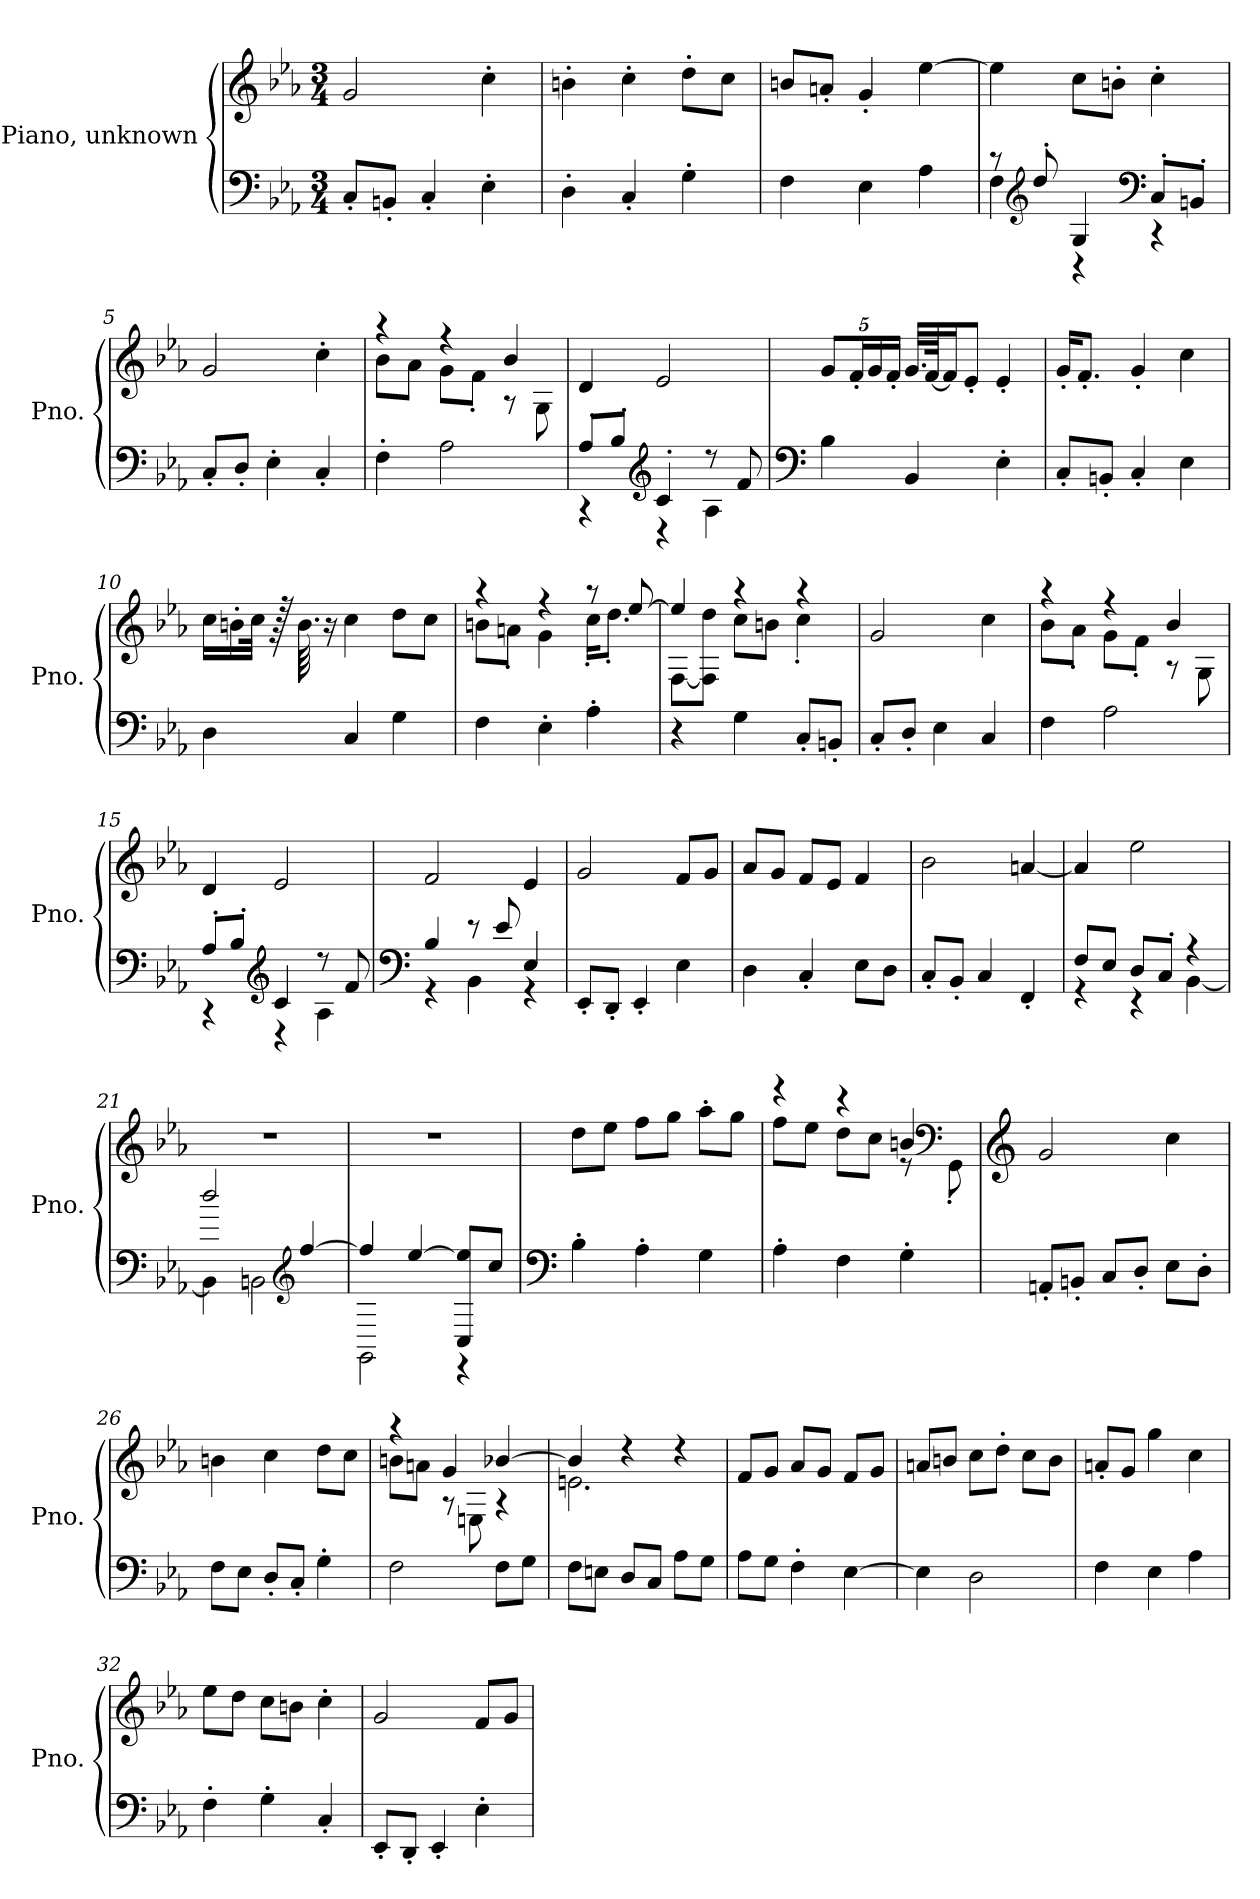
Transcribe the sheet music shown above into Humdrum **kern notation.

**kern	**kern
*part1	*part1
*staff2	*staff1
*I"Piano, unknown	*
*I'Pno.	*
*clefF4	*clefG2
*k[b-e-a-]	*k[b-e-a-]
*M3/4	*M3/4
*MM172	*MM172
=1	=1
8C'/L	2g/
8BBn'/J	.
4C'/	.
4E-'\	4cc'\
=2	=2
4D'\	4bn'\
4C'/	4cc'\
4G'\	8dd'\L
.	8cc\J
=3	=3
4F\	8bn/L
.	8an'/J
4E-\	4g'/
4A-\	[4ee-\
=4	=4
*^	*
8r	4F\	4ee-\]
*clefG2	*	*
8dd'/	.	.
4G/	4r	8cc\L
.	.	8bn'\J
*clefF4	*	*
8C'/L	4r	4cc'\
8BBn'/J	.	.
*v	*v	*
=5	=5
8C'/L	2g/
8D'/J	.
4E-'\	.
4C'/	4cc'\
=6	=6
*	*^
4F'\	4r	8b-\L
.	.	8a-\J
2A-\	4r	8g\L
.	.	8f'\J
.	4b-/	8r
.	.	8G\
*	*v	*v
!!LO:LB:g=z
=7	=7
*^	*
8A-'/L	4r	4d/
8B-'/J	.	.
*clefG2	*	*
4c'/	4r	2e-/
8r	4A-\	.
8f/	.	.
*v	*v	*
=8	=8
*clefF4	*
*	*Xbrackettup
4B-\	10g/L
.	20f'/L
.	20g/
.	20f'/JJ
4BB-/	32.g/LLL
.	[64f/JK
.	16f/J]
.	8e-'/J
4E-'\	4e-'/
=9	=9
8C'/L	16g'/KL
.	8.f'/J
8BBn'/J	.
4C'/	4g'/
4E-\	4cc\
=10	=10
4D\	16cc\LL
.	16bn'\
.	32cc\JJk
.	128r
.	64.b\
.	16r
4C/	4cc\
4G\	8dd\L
.	8cc\J
!!LO:LB:g=z
=11	=11
*	*^
4F\	4r	8bn\L
.	.	8an'\J
4E-'\	4r	4g\
4A-'\	8r	16cc'\KL
.	.	8.dd'\J
.	[8ee-/	.
=12	=12	=12
4r	4ee-/]	[8F\L
.	.	8F\] 8dd\J
4G\	4r	8cc\L
.	.	8bn\J
8C'/L	4r	4cc'\
8BBn'/J	.	.
*	*v	*v
=13	=13
8C'/L	2g/
8D'/J	.
4E-\	.
4C/	4cc\
=14	=14
*	*^
4F\	4r	8b-\L
.	.	8a-'\J
2A-\	4r	8g\L
.	.	8f'\J
.	4b-/	8r
.	.	8G\
*	*v	*v
=15	=15
*^	*
8A-'/L	4r	4d/
8B-'/J	.	.
*clefG2	*	*
4c/	4r	2e-/
8r	4A-\	.
8f/	.	.
!!LO:LB:g=z
=16	=16	=16
*clefF4	*	*
4B-/	4r	2f/
8r	4BB-\	.
8e-/	.	.
4E-/	4r	4e-/
*v	*v	*
=17	=17
8EE-'/L	2g/
8DD'/J	.
4EE-'/	.
4E-\	8f/L
.	8g/J
=18	=18
4D\	8a-/L
.	8g/J
4C'/	8f/L
.	8e-/J
8E-\L	4f/
8D\J	.
=19	=19
8C'/L	2b-\
8BB-'/J	.
4C/	.
4FF'/	[4an/
=20	=20
*^	*
8F/L	4r	4a/]
8E-/J	.	.
8D/L	4r	2ee-\
8C'/J	.	.
4r	[4BB-\	.
=21	=21	=21
2dd/	4BB-\]	2.r
.	2BBn\	.
*clefG2	*	*
[4ff/	.	.
=22	=22	=22
4ff/]	2GG\	2.r
[4ee-/	.	.
8C/ 8ee-/]L	4r	.
8cc/J	.	.
*v	*v	*
!!LO:LB:g=z
=23	=23
*clefF4	*
4B-'\	8dd\L
.	8ee-\J
4A-'\	8ff\L
.	8gg\J
4G\	8aa-'\L
.	8gg\J
=24	=24
*	*^
4A-'\	4r	8ff\L
.	.	8ee-\J
4F\	4r	8dd\L
.	.	8cc\J
4G'\	4bn/	8r
*	*clefF4	*
.	.	8GG'\
*	*v	*v
=25	=25
*	*clefG2
8AAn'/L	2g/
8BBn'/J	.
8C/L	.
8D'/J	.
8E-\L	4cc\
8D'\J	.
=26	=26
8F\L	4bn\
8E-\J	.
8D'/L	4cc\
8C'/J	.
4G'\	8dd\L
.	8cc\J
=27	=27
*	*^
2F\	4r	8bn\L
.	.	8an\J
.	4g/	8r
.	.	8En\
8F\L	[4b-X/	4r
8G\J	.	.
!!LO:LB:g=z	!!
=28	=28	=28
8F\L	4b-/]	2.en\
8En\J	.	.
8D/L	4r	.
8C/J	.	.
8A-\L	4r	.
8G\J	.	.
*	*v	*v
=29	=29
8A-\L	8f/L
8G\J	8g/J
4F'\	8a-/L
.	8g/J
[4E-\	8f/L
.	8g/J
=30	=30
4E-\]	8an/L
.	8bn/J
2D\	8cc\L
.	8dd'\J
.	8cc\L
.	8b\J
=31	=31
4F\	8an'/L
.	8g/J
4E-\	4gg\
4A-\	4cc\
=32	=32
4F'\	8ee-\L
.	8dd\J
4G'\	8cc\L
.	8bn\J
4C'/	4cc'\
=33	=33
8EE-'/L	2g/
8DD'/J	.
4EE-'/	.
4E-'\	8f/L
.	8g/J
=	=
*-	*-
